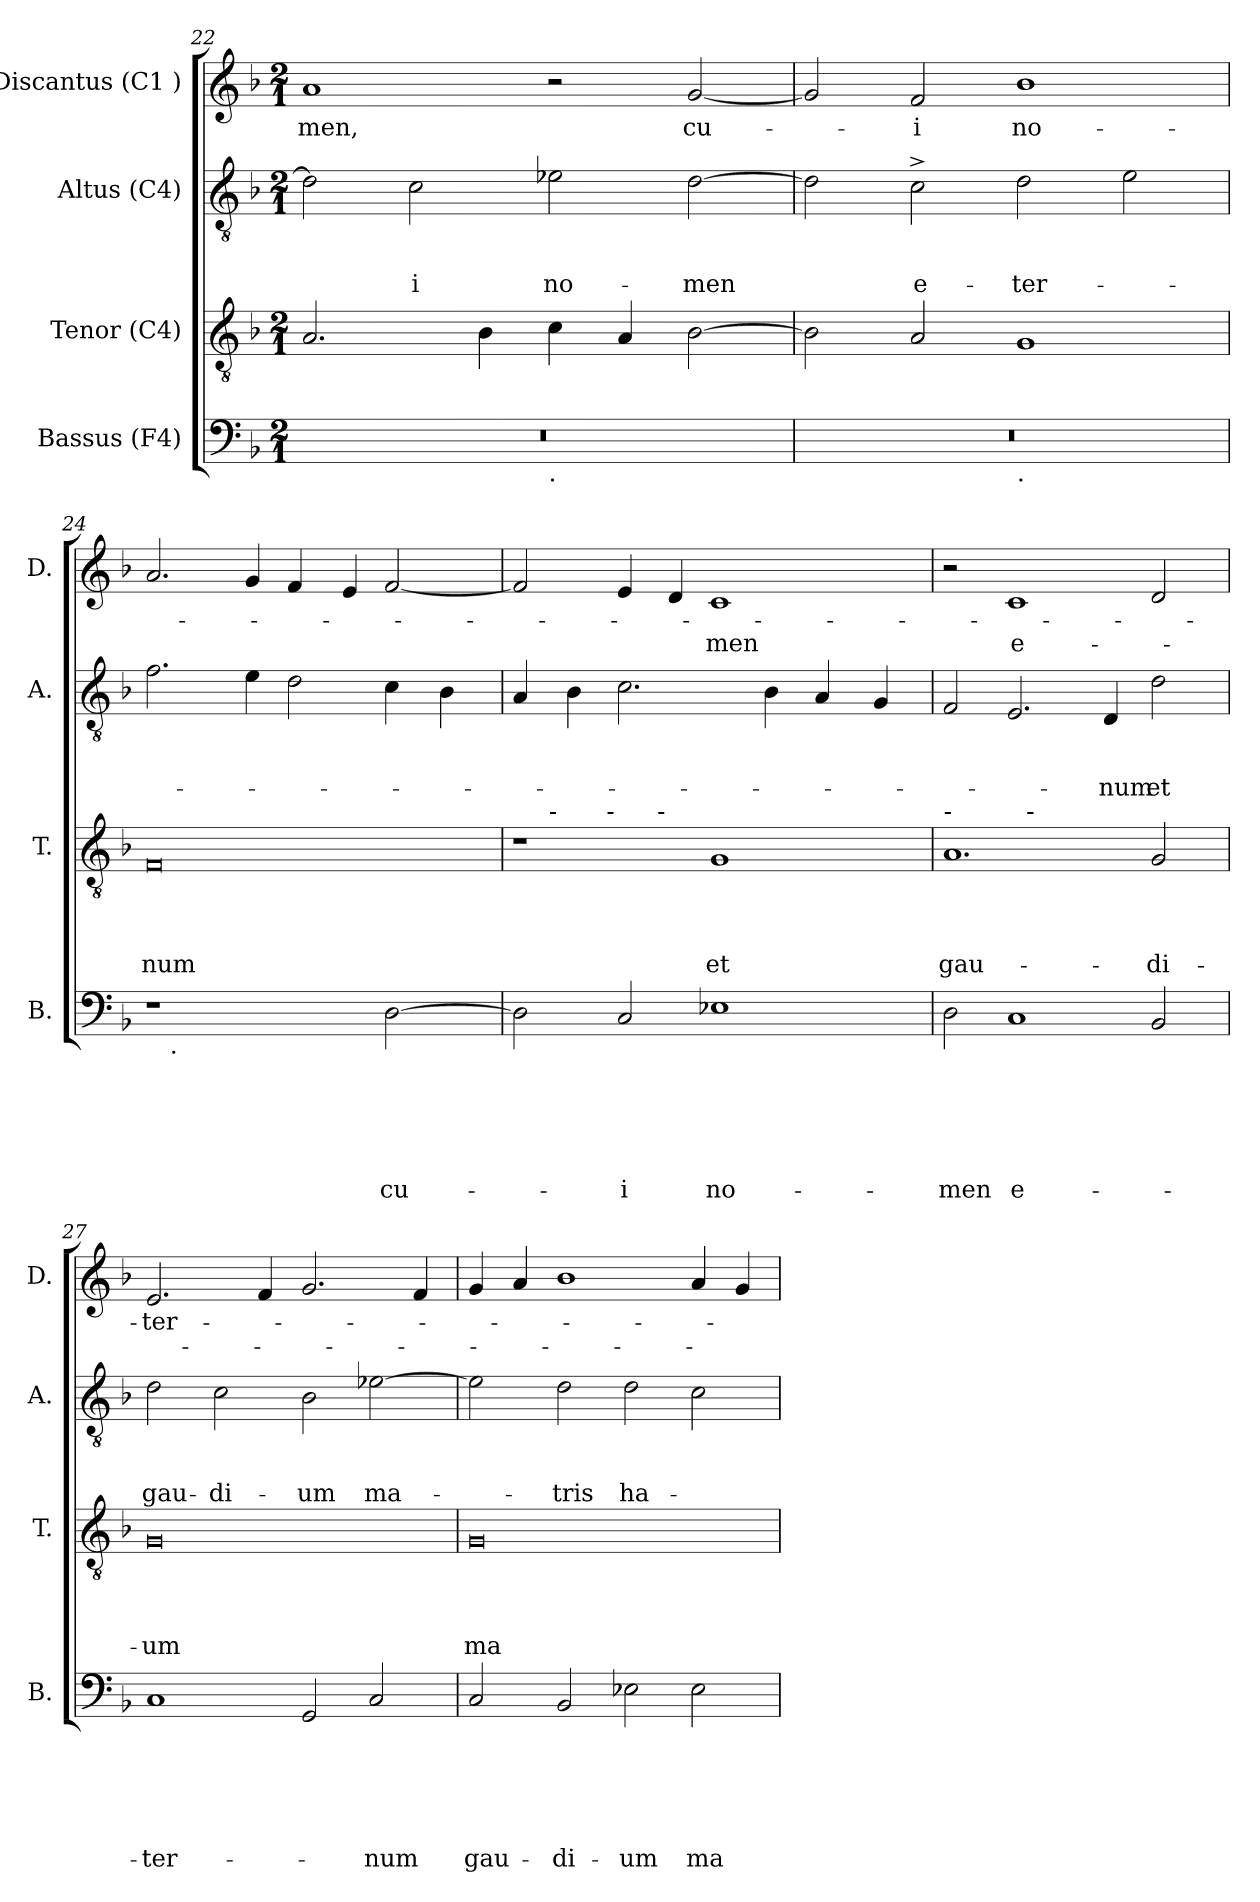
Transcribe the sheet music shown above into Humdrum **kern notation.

**kern	**text	**text	**text	**text	**text	**text	**kern	**text	**text	**text	**text	**kern	**text	**text	**text	**kern	**text	**text
*part4	*part4	*part4	*part4	*part4	*part4	*part4	*part3	*part3	*part3	*part3	*part3	*part2	*part2	*part2	*part2	*part1	*part1	*part1
*staff4	*staff4	*staff4	*staff4	*staff4	*staff4	*staff4	*staff3	*staff3	*staff3	*staff3	*staff3	*staff2	*staff2	*staff2	*staff2	*staff1	*staff1	*staff1
*I"Bassus (F4)	*	*	*	*	*	*	*I"Tenor (C4)	*	*	*	*	*I"Altus (C4)	*	*	*	*I"Discantus (C1 )	*	*
*I'B.	*	*	*	*	*	*	*I'T.	*	*	*	*	*I'A.	*	*	*	*I'D.	*	*
*clefF4	*	*	*	*	*	*	*clefGv2	*	*	*	*	*clefGv2	*	*	*	*clefG2	*	*
*k[b-]	*	*	*	*	*	*	*k[b-]	*	*	*	*	*k[b-]	*	*	*	*k[b-]	*	*
*F:	*	*	*	*	*	*	*F:	*	*	*	*	*F:	*	*	*	*F:	*	*
*M2/1	*	*	*	*	*	*	*M2/1	*	*	*	*	*M2/1	*	*	*	*M2/1	*	*
=22	=22	=22	=22	=22	=22	=22	=22	=22	=22	=22	=22	=22	=22	=22	=22	=22	=22	=22
!	!	!	!	!	!	!	!	!	!	!	!	!	!	!	!	!	!LO:LY:b	!
*^	*	*	*	*	*	*	*	*	*	*	*	*	*	*	*	*	*	*
0r	1ryy	.	.	.	.	.	.	2.A/	.	.	.	.	2d\]	.	.	.	1a	-men,	.
!	!	!	!	!	!	!	!	!	!	!	!	!	!	!	!	!LO:LY:b	!	!	!
.	.	.	.	.	.	.	.	.	.	.	.	.	2c\	.	.	-i	.	.	.
.	.	.	.	.	.	.	.	4B-\	.	.	.	.	.	.	.	.	.	.	.
!	!LO:TX:b:t=.	!	!	!	!	!	!	!	!	!	!	!	!	!	!	!	!	!	!
!	!	!	!	!	!	!	!	!	!	!	!	!	!	!	!	!LO:LY:b	!	!	!
.	1ryy	.	.	.	.	.	.	4c\	.	.	.	.	2e-X\	.	.	no-	2r	.	.
.	.	.	.	.	.	.	.	4A/	.	.	.	.	.	.	.	.	.	.	.
!	!	!	!	!	!	!	!	!	!	!	!	!	!	!	!	!LO:LY:b	!	!LO:LY:b	!
.	.	.	.	.	.	.	.	[>2B-\	.	.	.	.	[>2d\	.	.	-men	[<2g/	cu-	.
=23	=23	=23	=23	=23	=23	=23	=23	=23	=23	=23	=23	=23	=23	=23	=23	=23	=23	=23	=23
0r	1ryy	.	.	.	.	.	.	2B-\]	.	.	.	.	2d\]	.	.	.	2g/]	.	.
!	!	!	!	!	!	!	!	!	!	!	!	!	!	!	!	!LO:LY:b	!	!LO:LY:b	!
.	.	.	.	.	.	.	.	2A/	.	.	.	.	2c^>\	.	.	e-	2f/	-i	.
!	!LO:TX:b:t=.	!	!	!	!	!	!	!	!	!	!	!	!	!	!	!	!	!	!
!	!	!	!	!	!	!	!	!	!	!	!	!	!	!	!	!LO:LY:b	!	!LO:LY:b	!
.	1ryy	.	.	.	.	.	.	1G	.	.	.	.	2d\	.	.	-ter-	1b-	no-	.
.	.	.	.	.	.	.	.	.	.	.	.	.	2e\	.	.	.	.	.	.
=24	=24	=24	=24	=24	=24	=24	=24	=24	=24	=24	=24	=24	=24	=24	=24	=24	=24	=24	=24
!	!	!	!	!	!	!	!	!	!	!	!	!LO:LY:b	!	!	!	!	!	!	!
1r	16.ryy	.	.	.	.	.	.	0F	.	.	.	-num	2.f\	.	.	.	2.a/	.	.
!	!LO:TX:b:t=.	!	!	!	!	!	!	!	!	!	!	!	!	!	!	!	!	!	!
.	1ryy	.	.	.	.	.	.	.	.	.	.	.	.	.	.	.	.	.	.
.	.	.	.	.	.	.	.	.	.	.	.	.	4e\	.	.	.	4g/	.	.
2ryy	.	.	.	.	.	.	.	.	.	.	.	.	2d\	.	.	.	4f/	.	.
.	2ryy	.	.	.	.	.	.	.	.	.	.	.	.	.	.	.	.	.	.
.	.	.	.	.	.	.	.	.	.	.	.	.	.	.	.	.	4e/	.	.
!	!	!	!	!	!	!	!LO:LY:b	!	!	!	!	!	!	!	!	!	!	!	!
[<2D\	.	.	.	.	.	.	cu-	.	.	.	.	.	4c\	.	.	.	[<2f/	.	.
.	4ryy	.	.	.	.	.	.	.	.	.	.	.	.	.	.	.	.	.	.
.	.	.	.	.	.	.	.	.	.	.	.	.	4B-\	.	.	.	.	.	.
.	8ryy	.	.	.	.	.	.	.	.	.	.	.	.	.	.	.	.	.	.
.	32ryy	.	.	.	.	.	.	.	.	.	.	.	.	.	.	.	.	.	.
*v	*v	*	*	*	*	*	*	*	*	*	*	*	*	*	*	*	*	*	*
!!LO:LB:g=z
=25	=25	=25	=25	=25	=25	=25	=25	=25	=25	=25	=25	=25	=25	=25	=25	=25	=25	=25
*	*	*	*	*	*	*	*^	*	*	*	*	*	*	*	*	*	*	*
*	*	*	*	*	*	*	*	*^	*	*	*	*	*	*	*	*	*	*	*
*	*	*	*	*	*	*	*	*	*^	*	*	*	*	*	*	*	*	*	*	*
2D\]	.	.	.	.	.	.	1r	8.ryy	4...ryy	2ryy	.	.	.	.	4A/	.	.	.	2f/]	.	.
!	!	!	!	!	!	!	!	!LO:TX:a:t=-	!	!	!	!	!	!	!	!	!	!	!	!	!
.	.	.	.	.	.	.	.	1ryy	.	.	.	.	.	.	.	.	.	.	.	.	.
.	.	.	.	.	.	.	.	.	.	.	.	.	.	.	4B-\	.	.	.	.	.	.
!	!	!	!	!	!	!	!	!	!LO:TX:a:t=-	!	!	!	!	!	!	!	!	!	!	!	!
.	.	.	.	.	.	.	.	.	1ryy	.	.	.	.	.	.	.	.	.	.	.	.
!	!	!	!	!	!	!LO:LY:b	!	!	!	!	!	!	!	!	!	!	!	!	!	!	!
2C/	.	.	.	.	.	-i	.	.	.	8..ryy	.	.	.	.	2.c\	.	.	.	4e/	.	.
!	!	!	!	!	!	!	!	!	!	!LO:TX:a:t=-	!	!	!	!	!	!	!	!	!	!	!
.	.	.	.	.	.	.	.	.	.	1ryy	.	.	.	.	.	.	.	.	.	.	.
.	.	.	.	.	.	.	.	.	.	.	.	.	.	.	.	.	.	.	4d/	.	.
!	!	!	!	!	!	!LO:LY:b	!	!	!	!	!	!	!	!LO:LY:b	!	!	!	!	!	!	!LO:LY:b
1E-X	.	.	.	.	.	no-	1G	.	.	.	.	.	.	et	.	.	.	.	1c	.	men
.	.	.	.	.	.	.	.	2ryy	.	.	.	.	.	.	.	.	.	.	.	.	.
.	.	.	.	.	.	.	.	.	.	.	.	.	.	.	4B-\	.	.	.	.	.	.
.	.	.	.	.	.	.	.	.	2ryy	.	.	.	.	.	.	.	.	.	.	.	.
.	.	.	.	.	.	.	.	.	.	.	.	.	.	.	4A/	.	.	.	.	.	.
.	.	.	.	.	.	.	.	4ryy	.	.	.	.	.	.	.	.	.	.	.	.	.
.	.	.	.	.	.	.	.	.	.	4ryy	.	.	.	.	.	.	.	.	.	.	.
.	.	.	.	.	.	.	.	.	.	.	.	.	.	.	4G/	.	.	.	.	.	.
.	.	.	.	.	.	.	.	16ryy	.	.	.	.	.	.	.	.	.	.	.	.	.
.	.	.	.	.	.	.	.	.	32ryy	32ryy	.	.	.	.	.	.	.	.	.	.	.
=26	=26	=26	=26	=26	=26	=26	=26	=26	=26	=26	=26	=26	=26	=26	=26	=26	=26	=26	=26	=26	=26
!	!	!	!	!	!	!	!LO:TX:a:t=-	!	!	!	!	!	!	!	!	!	!	!	!	!	!
!	!	!	!	!	!	!LO:LY:b	!	!	!	!	!	!	!	!LO:LY:b	!	!	!	!	!	!	!
*	*	*	*	*	*	*	*	*v	*v	*v	*	*	*	*	*	*	*	*	*	*	*
2D\	.	.	.	.	.	-men	1.A	2ryy	.	.	.	gau-	2F/	.	.	.	2r	.	.
!	!	!	!	!	!	!LO:LY:b:rj	!	!	!	!	!	!	!	!	!	!	!	!	!LO:LY:b:rj
1C	.	.	.	.	.	e-	.	16ryy	.	.	.	.	2.E/	.	.	.	1c	.	e-
!	!	!	!	!	!	!	!	!LO:TX:a:t=-	!	!	!	!	!	!	!	!	!	!	!
.	.	.	.	.	.	.	.	1ryy	.	.	.	.	.	.	.	.	.	.	.
!	!	!	!	!	!	!	!	!	!	!	!	!	!	!	!	!LO:LY:b	!	!	!
.	.	.	.	.	.	.	.	.	.	.	.	.	4D/	.	.	-num	.	.	.
!	!	!	!	!	!	!	!	!	!	!	!	!LO:LY:b	!	!	!	!LO:LY:b	!	!	!
2BB-/	.	.	.	.	.	.	2G/	.	.	.	.	-di-	2d\	.	.	et	2d/	.	.
.	.	.	.	.	.	.	.	4..ryy	.	.	.	.	.	.	.	.	.	.	.
=27	=27	=27	=27	=27	=27	=27	=27	=27	=27	=27	=27	=27	=27	=27	=27	=27	=27	=27	=27
!	!	!	!	!	!	!LO:LY:b	!	!	!	!	!	!LO:LY:b	!	!	!	!LO:LY:b	!	!LO:LY:b	!
*	*	*	*	*	*	*	*v	*v	*	*	*	*	*	*	*	*	*	*	*
1C	.	.	.	.	.	-ter-	0G	.	.	.	-um	2d\	.	.	gau-	2.e/	-ter-	.
!	!	!	!	!	!	!	!	!	!	!	!	!	!	!	!LO:LY:b	!	!	!
.	.	.	.	.	.	.	.	.	.	.	.	2c\	.	.	-di-	.	.	.
.	.	.	.	.	.	.	.	.	.	.	.	.	.	.	.	4f/	.	.
!	!	!	!	!	!	!	!	!	!	!	!	!	!	!	!LO:LY:b	!	!	!
2GG/	.	.	.	.	.	.	.	.	.	.	.	2B-\	.	.	-um	2.g/	.	.
!	!	!	!	!	!	!LO:LY:b	!	!	!	!	!	!	!	!	!LO:LY:b	!	!	!
2C/	.	.	.	.	.	-num	.	.	.	.	.	[>2e-\	.	.	ma-	.	.	.
.	.	.	.	.	.	.	.	.	.	.	.	.	.	.	.	4f/	.	.
=28	=28	=28	=28	=28	=28	=28	=28	=28	=28	=28	=28	=28	=28	=28	=28	=28	=28	=28
!	!	!	!	!	!	!LO:LY:b	!	!	!	!	!LO:LY:b	!	!	!	!	!	!	!
2C/	.	.	.	.	.	gau-	0G	.	.	.	ma-	2e-\]	.	.	.	4g/	.	.
.	.	.	.	.	.	.	.	.	.	.	.	.	.	.	.	4a/	.	.
!	!	!	!	!	!	!LO:LY:b	!	!	!	!	!	!	!	!	!LO:LY:b	!	!	!
2BB-/	.	.	.	.	.	-di-	.	.	.	.	.	2d\	.	.	-tris	1b-	.	.
!	!	!	!	!	!	!LO:LY:b	!	!	!	!	!	!	!	!	!LO:LY:b	!	!	!
2E-\	.	.	.	.	.	-um	.	.	.	.	.	2d\	.	.	ha-	.	.	.
!	!	!	!	!	!	!LO:LY:b	!	!	!	!	!	!	!	!	!	!	!	!
2E-\	.	.	.	.	.	ma-	.	.	.	.	.	2c\	.	.	.	4a/	.	.
.	.	.	.	.	.	.	.	.	.	.	.	.	.	.	.	4g/	.	.
=	=	=	=	=	=	=	=	=	=	=	=	=	=	=	=	=	=	=
*-	*-	*-	*-	*-	*-	*-	*-	*-	*-	*-	*-	*-	*-	*-	*-	*-	*-	*-
